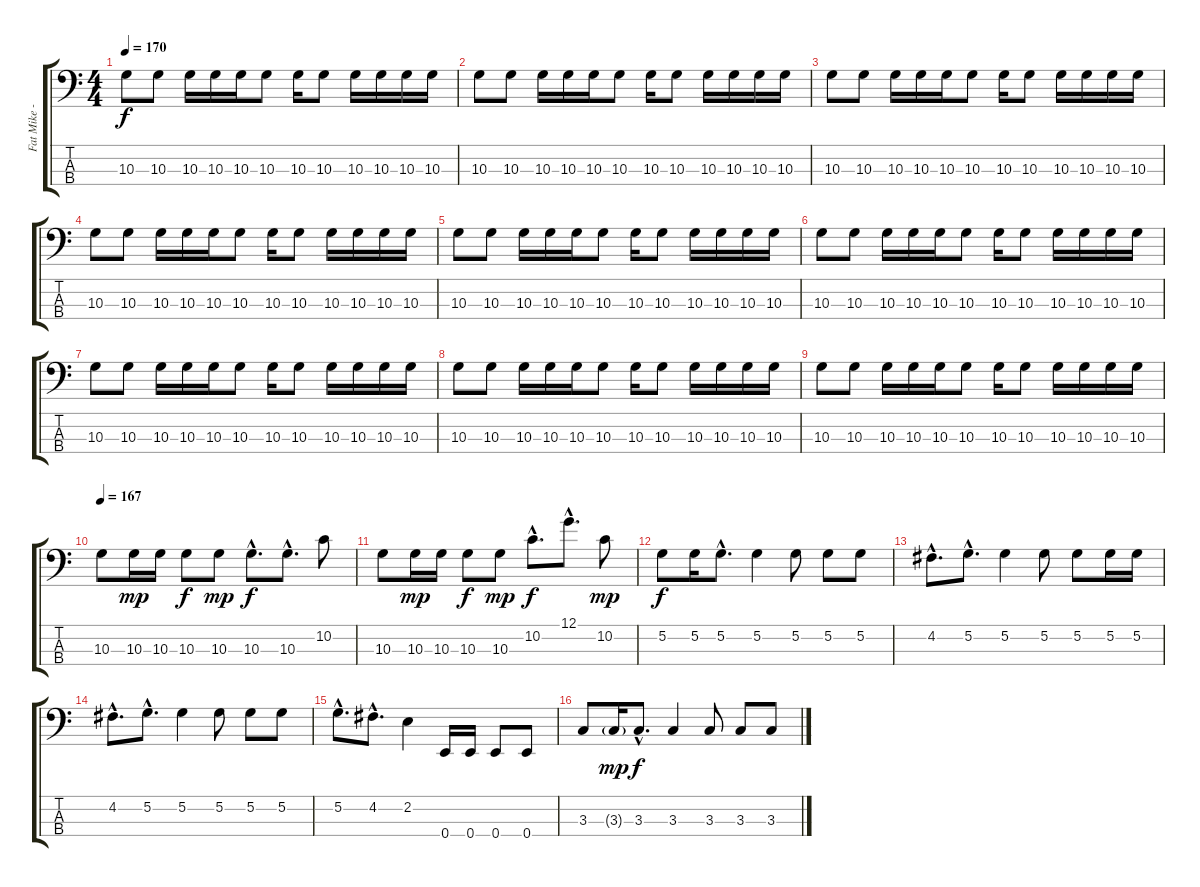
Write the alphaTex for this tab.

\track ("Fat Mike - Bass" "Fat Mike -") {instrument electricbasspick}
\staff {score tabs}
\tuning (G2 D2 A1 E1) {hide}
\ts (4 4)
\tempo 170
\clef f4
\ks c
10.3.8{dy f} 10.3.8 10.3.16 10.3.16 10.3.16 10.3.8 10.3.16 10.3.8 10.3.16 10.3.16 10.3.16 10.3.16 |
10.3.8 10.3.8 10.3.16 10.3.16 10.3.16 10.3.8 10.3.16 10.3.8 10.3.16 10.3.16 10.3.16 10.3.16 |
10.3.8 10.3.8 10.3.16 10.3.16 10.3.16 10.3.8 10.3.16 10.3.8 10.3.16 10.3.16 10.3.16 10.3.16 |
10.3.8 10.3.8 10.3.16 10.3.16 10.3.16 10.3.8 10.3.16 10.3.8 10.3.16 10.3.16 10.3.16 10.3.16 |
10.3.8 10.3.8 10.3.16 10.3.16 10.3.16 10.3.8 10.3.16 10.3.8 10.3.16 10.3.16 10.3.16 10.3.16 |
10.3.8 10.3.8 10.3.16 10.3.16 10.3.16 10.3.8 10.3.16 10.3.8 10.3.16 10.3.16 10.3.16 10.3.16 |
10.3.8 10.3.8 10.3.16 10.3.16 10.3.16 10.3.8 10.3.16 10.3.8 10.3.16 10.3.16 10.3.16 10.3.16 |
10.3.8 10.3.8 10.3.16 10.3.16 10.3.16 10.3.8 10.3.16 10.3.8 10.3.16 10.3.16 10.3.16 10.3.16 |
10.3.8 10.3.8 10.3.16 10.3.16 10.3.16 10.3.8 10.3.16 10.3.8 10.3.16 10.3.16 10.3.16 10.3.16 |
\tempo 167
10.3.8 10.3.16{dy mp} 10.3.16 10.3.8{dy f} 10.3.8{dy mp} 10.3{hac}.8{d dy f} 10.3{hac}.8{d} 10.2.8 |
10.3.8 10.3.16{dy mp} 10.3.16 10.3.8{dy f} 10.3.8{dy mp} 10.2{hac}.8{d dy f} 12.1{hac}.8{d} 10.2.8{dy mp} |
5.2.8{dy f} 5.2.16 5.2{hac}.8{d} 5.2.4 5.2.8 5.2.8 5.2.8 |
4.2{hac}.8{d} 5.2{hac}.8{d} 5.2.4 5.2.8 5.2.8 5.2.16 5.2.16 |
4.2{hac}.8{d} 5.2{hac}.8{d} 5.2.4 5.2.8 5.2.8 5.2.8 |
5.2{hac}.8{d} 4.2{hac}.8{d} 2.2.4 0.4.16 0.4.16 0.4.8 0.4.8 |
3.3.8 3.3{g}.16{dy mp} 3.3{hac}.8{d dy f} 3.3.4 3.3.8 3.3.8 3.3.8
